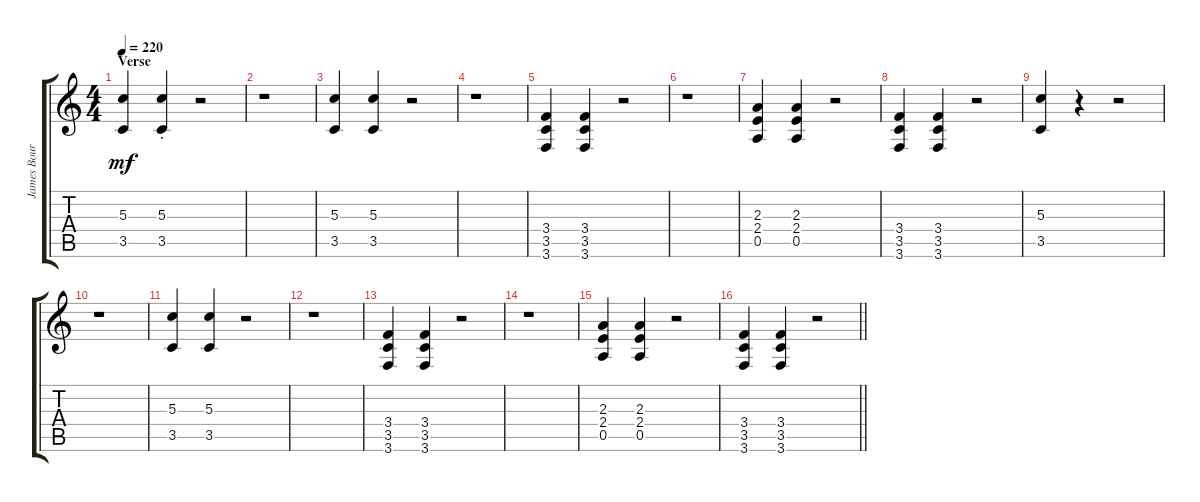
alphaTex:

\track ("James Bourne" "James Bour") {instrument distortionguitar}
\staff {score tabs}
\tuning (E4 B3 G3 D3 A2 D2) {hide}
\ts (4 4)
\section ("" "Verse")
\tempo 220
\clef g2
\ks c
(5.3 3.5).4{dy mf} (5.3 3.5{st}).4 r.2 |
r.1 |
(5.3 3.5).4 (5.3 3.5).4 r.2 |
r.1 |
(3.4 3.5 3.6).4 (3.4 3.5 3.6).4 r.2 |
r.1 |
(2.3 2.4 0.5).4 (2.3 2.4 0.5).4 r.2 |
(3.4 3.5 3.6).4 (3.4 3.5 3.6).4 r.2 |
(5.3 3.5).4 r.4 r.2 |
r.1 |
(5.3 3.5).4 (5.3 3.5).4 r.2 |
r.1 |
(3.4 3.5 3.6).4 (3.4 3.5 3.6).4 r.2 |
r.1 |
(2.3 2.4 0.5).4 (2.3 2.4 0.5).4 r.2 |
\barLineRight lightlight
(3.4 3.5 3.6).4 (3.4 3.5 3.6).4 r.2
